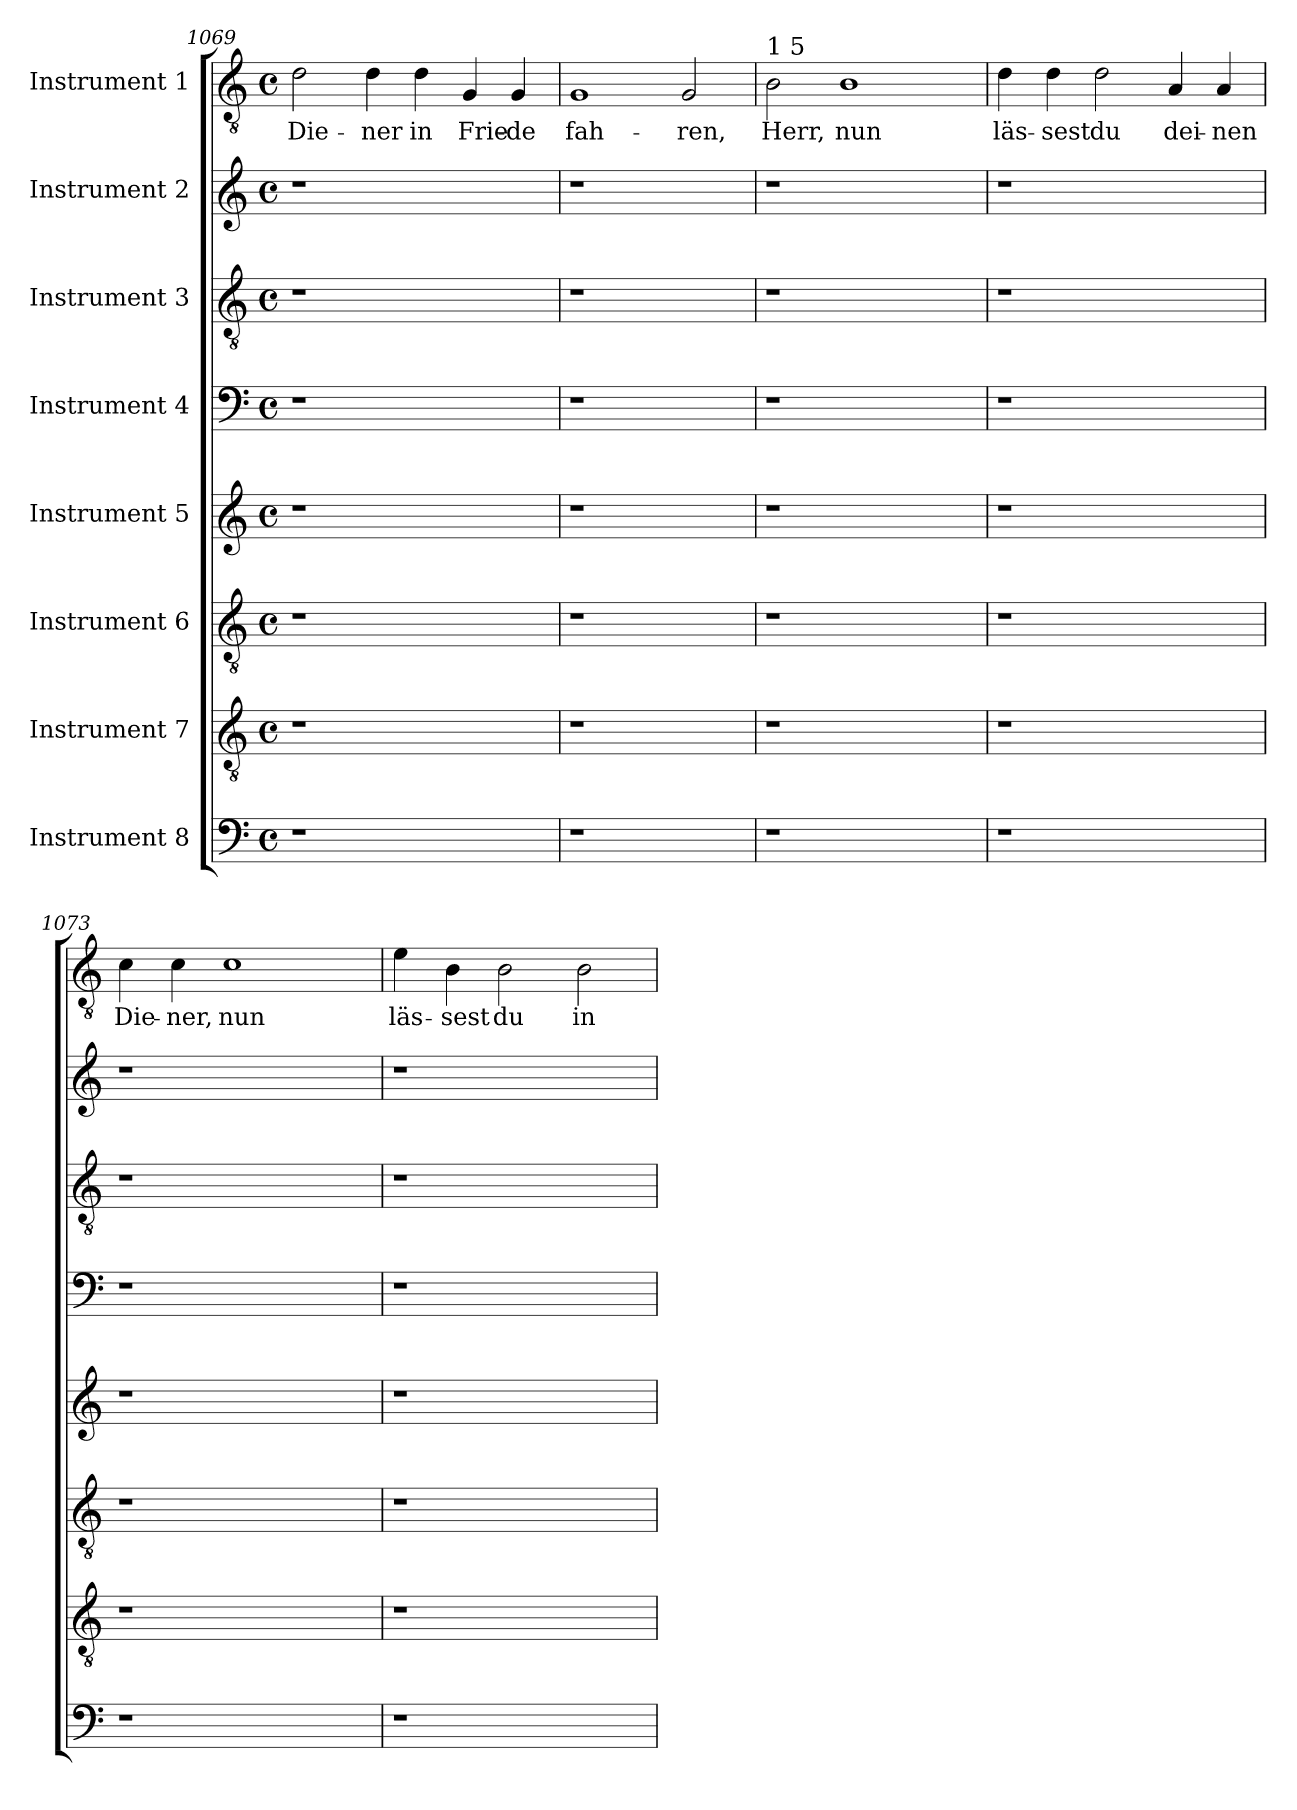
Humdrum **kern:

**kern	**kern	**kern	**kern	**kern	**kern	**kern	**kern	**text
*part8	*part7	*part6	*part5	*part4	*part3	*part2	*part1	*part1
*staff8	*staff7	*staff6	*staff5	*staff4	*staff3	*staff2	*staff1	*staff1
*I"Instrument 8	*I"Instrument 7	*I"Instrument 6	*I"Instrument 5	*I"Instrument 4	*I"Instrument 3	*I"Instrument 2	*I"Instrument 1	*
*clefF4	*clefGv2	*clefGv2	*clefG2	*clefF4	*clefGv2	*clefG2	*clefGv2	*
*M4/4	*M4/4	*M4/4	*M4/4	*M4/4	*M4/4	*M4/4	*M4/4	*
*met(c)	*met(c)	*met(c)	*met(c)	*met(c)	*met(c)	*met(c)	*met(c)	*
=1069	=1069	=1069	=1069	=1069	=1069	=1069	=1069	=1069
!	!	!	!	!	!	!	!	!LO:LY:b:cj
1r	1r	1r	1r	1r	1r	1r	2d\	Die-
!	!	!	!	!	!	!	!	!LO:LY:b:cj
.	.	.	.	.	.	.	4d\	-ner
!	!	!	!	!	!	!	!	!LO:LY:b:cj
.	.	.	.	.	.	.	4d\	in
!	!	!	!	!	!	!	!	!LO:LY:b:cj
2ryy	2ryy	2ryy	2ryy	2ryy	2ryy	2ryy	4G/	Frie-
!	!	!	!	!	!	!	!	!LO:LY:b:rj
.	.	.	.	.	.	.	4G/	-de
=1070	=1070	=1070	=1070	=1070	=1070	=1070	=1070	=1070
!	!	!	!	!	!	!	!	!LO:LY:b:cj
1r	1r	1r	1r	1r	1r	1r	1G	fah-
!	!	!	!	!	!	!	!	!LO:LY:b:cj
2ryy	2ryy	2ryy	2ryy	2ryy	2ryy	2ryy	2G/	-ren,
!!LO:LB:g=z
=1071	=1071	=1071	=1071	=1071	=1071	=1071	=1071	=1071
!	!	!	!	!	!	!	!LO:TX:a:t=1 5	!
!	!	!	!	!	!	!	!	!LO:LY:b:cj
1r	1r	1r	1r	1r	1r	1r	2B\	Herr,
!	!	!	!	!	!	!	!	!LO:LY:b:cj
.	.	.	.	.	.	.	1B	nun
2ryy	2ryy	2ryy	2ryy	2ryy	2ryy	2ryy	.	.
=1072	=1072	=1072	=1072	=1072	=1072	=1072	=1072	=1072
!	!	!	!	!	!	!	!	!LO:LY:b
1r	1r	1r	1r	1r	1r	1r	4d\	läs-
!	!	!	!	!	!	!	!	!LO:LY:b:rj
.	.	.	.	.	.	.	4d\	-sest
!	!	!	!	!	!	!	!	!LO:LY:b:cj
.	.	.	.	.	.	.	2d\	du
!	!	!	!	!	!	!	!	!LO:LY:b
2ryy	2ryy	2ryy	2ryy	2ryy	2ryy	2ryy	4A/	dei-
!	!	!	!	!	!	!	!	!LO:LY:b:rj
.	.	.	.	.	.	.	4A/	-nen
=1073	=1073	=1073	=1073	=1073	=1073	=1073	=1073	=1073
!	!	!	!	!	!	!	!	!LO:LY:b
1r	1r	1r	1r	1r	1r	1r	4c\	Die-
!	!	!	!	!	!	!	!	!LO:LY:b:rj
.	.	.	.	.	.	.	4c\	-ner,
!	!	!	!	!	!	!	!	!LO:LY:b:cj
.	.	.	.	.	.	.	1c	nun
2ryy	2ryy	2ryy	2ryy	2ryy	2ryy	2ryy	.	.
=1074	=1074	=1074	=1074	=1074	=1074	=1074	=1074	=1074
!	!	!	!	!	!	!	!	!LO:LY:b
1r	1r	1r	1r	1r	1r	1r	4e\	läs-
!	!	!	!	!	!	!	!	!LO:LY:b:rj
.	.	.	.	.	.	.	4B\	-sest
!	!	!	!	!	!	!	!	!LO:LY:b:cj
.	.	.	.	.	.	.	2B\	du
!	!	!	!	!	!	!	!	!LO:LY:b:cj
2ryy	2ryy	2ryy	2ryy	2ryy	2ryy	2ryy	2B\	in
=	=	=	=	=	=	=	=	=
*-	*-	*-	*-	*-	*-	*-	*-	*-
